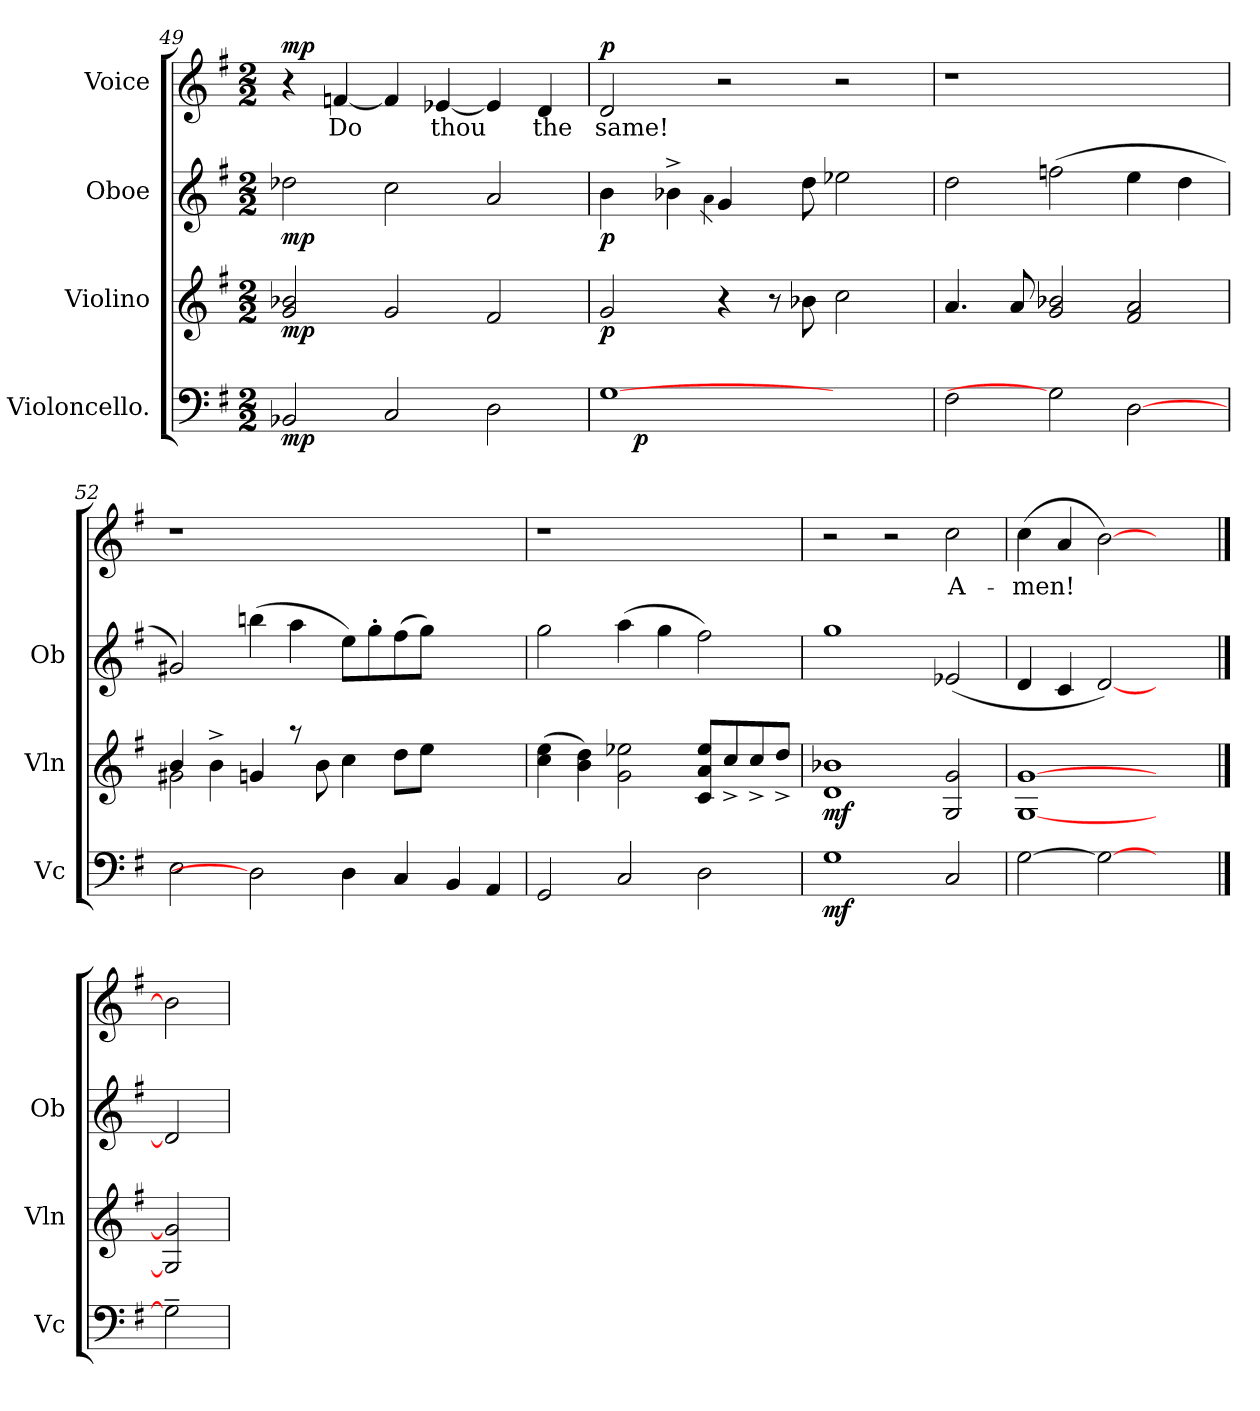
**kern	**dynam	**kern	**dynam	**kern	**dynam	**kern	**text	**dynam
*part4	*part4	*part3	*part3	*part2	*part2	*part1	*part1	*part1
*staff4	*staff4	*staff3	*staff3	*staff2	*staff2	*staff1	*staff1	*staff1
*I"Violoncello.	*	*I"Violino	*	*I"Oboe	*	*I"Voice	*	*
*I'Vc	*	*I'Vln	*	*I'Ob	*	*	*	*
*clefF4	*	*clefG2	*	*clefG2	*	*clefG2	*	*
*k[f#]	*	*k[f#]	*	*k[f#]	*	*k[f#]	*	*
*G:	*	*G:	*	*G:	*	*G:	*	*
*M2/2	*	*M2/2	*	*M2/2	*	*M2/2	*	*
=49	=49	=49	=49	=49	=49	=49	=49	=49
!	!LO:DY:b	!	!LO:DY:b	!	!LO:DY:b	!	!	!LO:DY:b
2BB-X/	mp	2g/ 2b-X/	mp	2dd-X\	mp	4r	.	mp
!	!	!	!	!	!	!	!LO:LY:b:rj	!
.	.	.	.	.	.	[<4fn/	Do	.
2C/	.	2g/	.	2cc\	.	4f/]	.	.
!	!	!	!	!	!	!	!LO:LY:b	!
.	.	.	.	.	.	[<4e-X/	thou	.
2D\	.	2f#/	.	2a/	.	4e-/]	.	.
!	!	!	!	!	!	!	!LO:LY:b	!
.	.	.	.	.	.	4d/	the	.
=50	=50	=50	=50	=50	=50	=50	=50	=50
*	*	*	*	*^	*	*	*	*
!	!	!	!LO:DY:b	!	!	!LO:DY:b	!	!LO:LY:b	!LO:DY:b
*^	*	*	*	*	*	*	*	*	*
[1G	8ryy	.	2g/	p	4b\	2ryy	p	2d/	same!	p
!	!	!LO:DY:b	!	!	!	!	!	!	!	!
.	1ryy	p	.	.	.	.	.	.	.	.
.	.	.	.	.	4b-X^<\	.	.	.	.	.
.	.	.	.	.	.	4qa\	.	.	.	.
.	.	.	4r	.	4g/	4.ryy	.	2r	.	.
.	.	.	8r	.	2.ryy	.	.	.	.	.
.	.	.	8b-X\	.	.	8dd\	.	.	.	.
2ryy	.	.	2cc\	.	.	2ee-X\	.	2r	.	.
.	4.ryy	.	.	.	.	.	.	.	.	.
!!LO:LB:g=z
=51	=51	=51	=51	=51	=51	=51	=51	=51	=51	=51
!	!	!	!	!	!	!	!	!LO:N:vis=1	!	!
*v	*v	*	*	*	*v	*v	*	*	*	*
2F#\	.	4.a/	.	2dd\	.	1r	.	.
.	.	8a/	.	.	.	.	.	.
2G]	.	2g/ 2b-X/	.	(>2ffn\	.	.	.	.
[2D	.	2f#/ 2a/	.	4ee\	.	2ryy	.	.
.	.	.	.	4dd\	.	.	.	.
=52	=52	=52	=52	=52	=52	=52	=52	=52
*	*	*^	*	*	*	*	*	*
!	!	!	!	!	!	!	!LO:N:vis=1	!	!
2E\	.	4b/	2g#X\	.	2g#X/)	.	1r	.	.
.	.	4b^<\	.	.	.	.	.	.	.
2D]	.	4gn/	2ryy	.	(>4bbn\	.	.	.	.
.	.	8raa	.	.	4aa\	.	.	.	.
.	.	8b\	.	.	.	.	.	.	.
4D\	.	4cc\	1ryy	.	8ee\L)	.	1ryy	.	.
.	.	.	.	.	8gg'>\	.	.	.	.
4C/	.	8dd\L	.	.	(>8ff#\	.	.	.	.
.	.	8ee\J	.	.	8gg\J)	.	.	.	.
4BB/	.	2ryy	.	.	2ryy	.	.	.	.
4AA/	.	.	.	.	.	.	.	.	.
*	*	*v	*v	*	*	*	*	*	*
=53	=53	=53	=53	=53	=53	=53	=53	=53
!	!	!	!	!	!	!LO:N:vis=1	!	!
2GG/	.	(>4cc\ 4ee\	.	2gg\	.	1r	.	.
.	.	4b\ 4dd\)	.	.	.	.	.	.
2C/	.	2g\ 2ee-X\	.	(>4aa\	.	.	.	.
.	.	.	.	4gg\	.	.	.	.
2D\	.	8c/ 8a/ 8ee-/L	.	2ff#\)	.	2ryy	.	.
.	.	8cc^</	.	.	.	.	.	.
.	.	8cc^</	.	.	.	.	.	.
.	.	8dd^</J	.	.	.	.	.	.
=54	=54	=54	=54	=54	=54	=54	=54	=54
!	!LO:DY:b	!	!LO:DY:b	!	!LO:DY:a	!	!	!
!	!	!	!	!	!LO:DY:n=1:b	!	!	!
1G	mf	1d 1b-X	mf	1gg	mf mf	2r	.	.
.	.	.	.	.	.	2r	.	.
!	!	!	!	!	!	!	!LO:LY:b	!
2C/	.	2G/ 2g/	.	(<2e-X/	.	2cc\	A-	.
=55	=55	=55	=55	=55	=55	=55	=55	=55
!	!	!	!	!	!	!	!LO:LY:b	!
[>2G\	.	[1G [1g	.	4d/	.	(>4cc\	-men!	.
.	.	.	.	4c/	.	4a/	.	.
2G_	.	.	.	[2d)	.	[2b)	.	.
2ryy	.	2ryy	.	2ryy	.	2ryy	.	.
==56	==56	==56	==56	==56	==56	==56	==56	==56
2G~>]	.	2G] 2g]	.	2d]	.	2b]	.	.
=	=	=	=	=	=	=	=	=
*-	*-	*-	*-	*-	*-	*-	*-	*-
